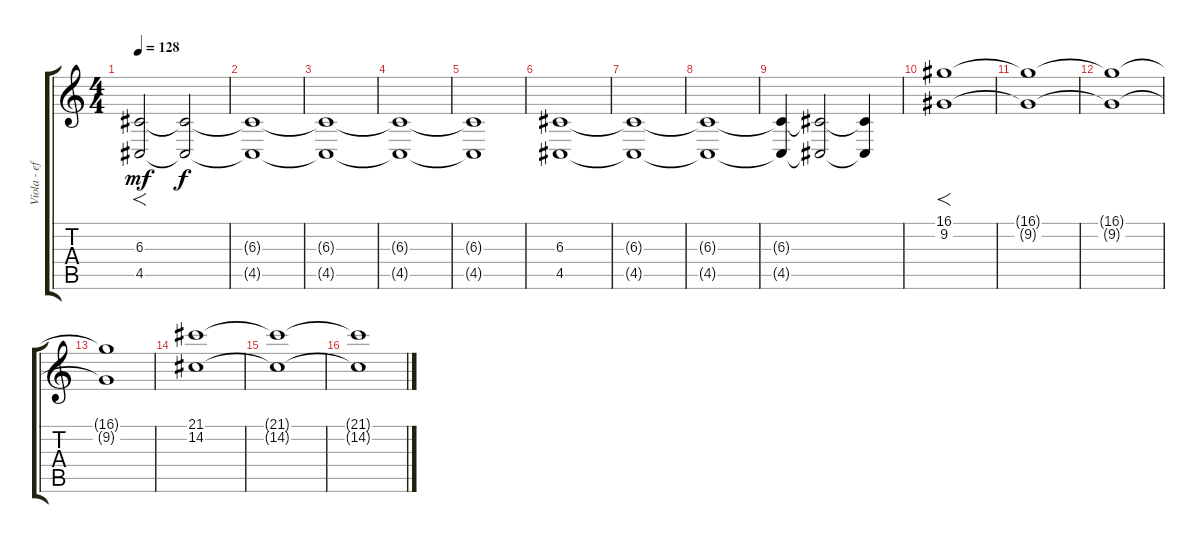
\track ("Viola - effects" "Viola - ef") {instrument viola}
\staff {score tabs}
\tuning (E4 B3 G3 D3 A2 E2) {hide}
\ts (4 4)
\tempo 128
\clef g2
\ks c
(6.3 4.5).2{f dy mf volume 4 instrument viola} (6.3{t} 4.5{t}).2{dy f volume 7} |
(6.3{t} 4.5{t}).1{volume 7 balance 16 instrument viola} |
(6.3{t} 4.5{t}).1 |
(6.3{t} 4.5{t}).1 |
(6.3{t} 4.5{t}).1 |
(6.3 4.5).1 |
(6.3{t} 4.5{t}).1 |
(6.3{t} 4.5{t}).1 |
(6.3{t} 4.5{t}).4 (6.3{t} 4.5{t}).2{volume 2} (6.3{t} 4.5{t}).4 |
(16.1 9.2).1{f volume 7 balance 0 instrument stringensemble2} |
(16.1{t} 9.2{t}).1 |
(16.1{t} 9.2{t}).1 |
(16.1{t} 9.2{t}).1 |
(21.1 14.2).1 |
(21.1{t} 14.2{t}).1 |
(21.1{t} 14.2{t}).1
